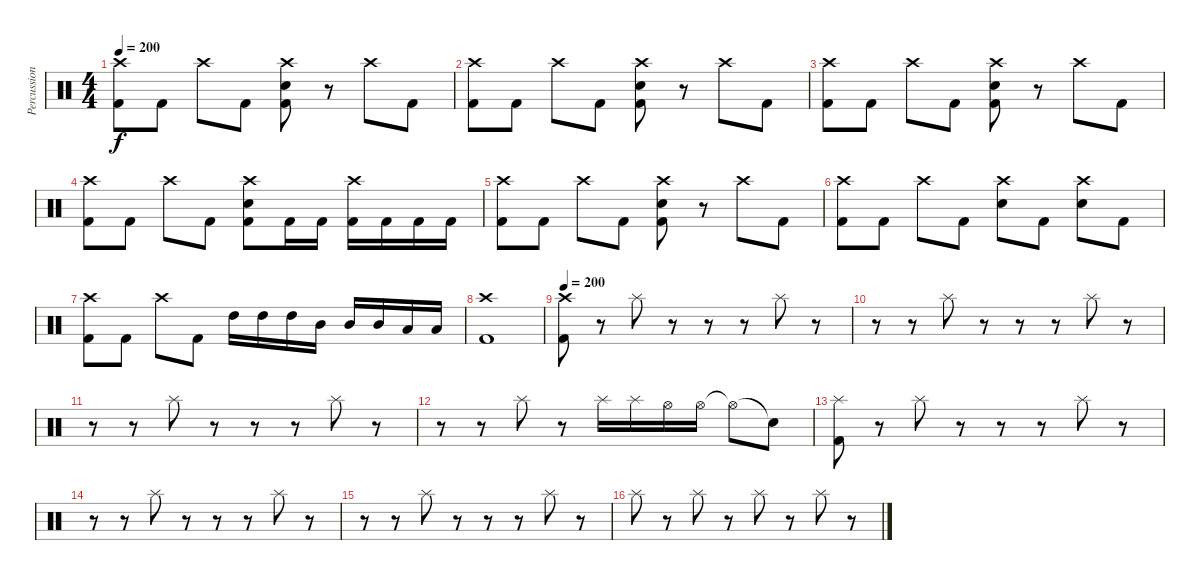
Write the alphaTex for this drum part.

\track ("Percussion" "Percussion") {instrument percussion}
\staff {score}
\articulation defaults
\ts (4 4)
\tempo 200
\clef neutral
\ks c
("Crash high (hit)" "Kick (hit) 2").8{dy f} "Kick (hit) 2".8 "Crash high (hit)".8 "Kick (hit) 2".8 ("Crash high (hit)" "Electric Snare (hit)" "Kick (hit) 2").8 r.8 "Crash high (hit)".8 "Kick (hit) 2".8 |
("Crash high (hit)" "Kick (hit) 2").8 "Kick (hit) 2".8 "Crash high (hit)".8 "Kick (hit) 2".8 ("Crash high (hit)" "Electric Snare (hit)" "Kick (hit) 2").8 r.8 "Crash high (hit)".8 "Kick (hit) 2".8 |
("Crash high (hit)" "Kick (hit) 2").8 "Kick (hit) 2".8 "Crash high (hit)".8 "Kick (hit) 2".8 ("Crash high (hit)" "Electric Snare (hit)" "Kick (hit) 2").8 r.8 "Crash high (hit)".8 "Kick (hit) 2".8 |
("Crash high (hit)" "Kick (hit) 2").8 "Kick (hit) 2".8 "Crash high (hit)".8 "Kick (hit) 2".8 ("Crash high (hit)" "Electric Snare (hit)" "Kick (hit) 2").8 "Kick (hit) 2".16 "Kick (hit) 2".16 ("Crash high (hit)" "Kick (hit) 2").16 "Kick (hit) 2".16 "Kick (hit) 2".16 "Kick (hit) 2".16 |
("Crash high (hit)" "Kick (hit) 2").8 "Kick (hit) 2".8 "Crash high (hit)".8 "Kick (hit) 2".8 ("Crash high (hit)" "Electric Snare (hit)" "Kick (hit) 2").8 r.8 "Crash high (hit)".8 "Kick (hit) 2".8 |
("Crash high (hit)" "Kick (hit) 2").8 "Kick (hit) 2".8 "Crash high (hit)".8 "Kick (hit) 2".8 ("Crash high (hit)" "Electric Snare (hit)").8 "Kick (hit) 2".8 ("Crash high (hit)" "Electric Snare (hit)").8 "Kick (hit) 2".8 |
("Crash high (hit)" "Kick (hit) 2").8 "Kick (hit) 2".8 "Crash high (hit)".8 "Kick (hit) 2".8 "High Tom (hit)".16 "High Tom (hit)".16 "High Tom (hit)".16 "Mid Tom (hit)".16 "Mid Tom (hit)".16 "Mid Tom (hit)".16 "Low Tom (hit)".16 "Low Tom (hit)".16 |
("Crash high (hit)" "Kick (hit) 2").1 |
\tempo 200
("Crash high (hit)" "Kick (hit) 2").8 r.8 "Splash (hit)".8 r.8 r.8 r.8 "Splash (hit)".8 r.8 |
r.8 r.8 "Splash (hit)".8 r.8 r.8 r.8 "Splash (hit)".8 r.8 |
r.8 r.8 "Splash (hit)".8 r.8 r.8 r.8 "Splash (hit)".8 r.8 |
r.8 r.8 "Splash (hit)".8 r.8 "Splash (hit)".16 "Splash (hit)".16 "Hi-Hat (open)".16 "Hi-Hat (open)".16 "Hi-Hat (open)"{t}.8 "Snare (hit)"{t}.8 |
("Splash (hit)" "Kick (hit) 2").8 r.8 "Splash (hit)".8 r.8 r.8 r.8 "Splash (hit)".8 r.8 |
r.8 r.8 "Splash (hit)".8 r.8 r.8 r.8 "Splash (hit)".8 r.8 |
r.8 r.8 "Splash (hit)".8 r.8 r.8 r.8 "Splash (hit)".8 r.8 |
"Splash (hit)".8 r.8 "Splash (hit)".8 r.8 "Splash (hit)".8 r.8 "Splash (hit)".8 r.8
